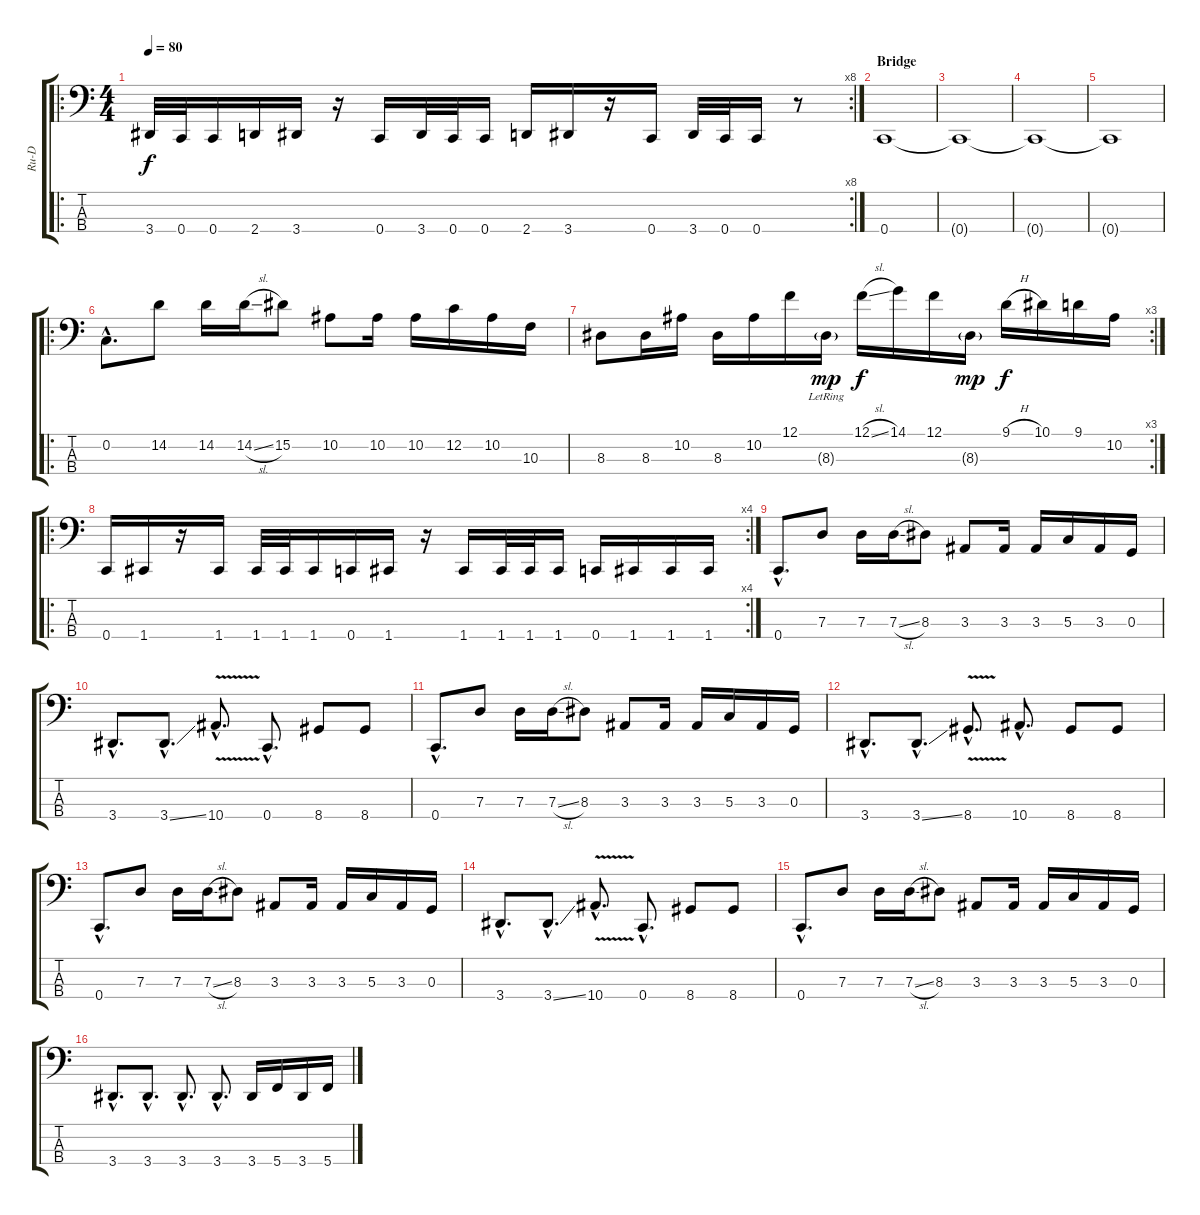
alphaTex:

\track ("Ru-D" "Ru-D") {instrument electricbassfinger}
\staff {score tabs}
\tuning (F2 C2 G1 C1) {hide}
\ro
\rc 8
\ts (4 4)
\tempo 80
\clef f4
\ks c
3.4.32{dy f} 0.4.32 0.4.16 2.4.16 3.4.16 r.16 0.4.16 3.4.32 0.4.32 0.4.16 2.4.16 3.4.16 r.16 0.4.16 3.4.32 0.4.32 0.4.16 r.8 |
\section ("" "Bridge")
0.4.1 |
0.4{t}.1 |
0.4{t}.1 |
0.4{t}.1 |
\ro
0.2{hac}.8{d} 14.2.8 14.2.16 14.2{sl}.16 15.2.8 10.2.8 10.2.16 10.2.16 12.2.16 10.2.16 10.3.16 |
\rc 3
8.3.8 8.3.16 10.2.16 8.3.16 10.2.16 12.1.16 8.3{g lr}.16{dy mp} 12.1{sl}.16{dy f} 14.1.16 12.1.16 8.3{g}.16{dy mp} 9.1{h}.16{dy f} 10.1.16 9.1.16 10.2.16 |
\ro
\rc 4
0.4.16 1.4.16 r.16 1.4.16 1.4.32 1.4.32 1.4.16 0.4.16 1.4.16 r.16 1.4.16 1.4.32 1.4.32 1.4.16 0.4.16 1.4.16 1.4.16 1.4.16 |
0.4{hac}.8{d} 7.3.8 7.3.16 7.3{sl}.16 8.3.8 3.3.8 3.3.16 3.3.16 5.3.16 3.3.16 0.3.16 |
3.4{hac}.8{d} 3.4{ss hac}.8{d} 10.4{v hac}.8{d} 0.4{hac}.8{d} 8.4.8 8.4.8 |
0.4{hac}.8{d} 7.3.8 7.3.16 7.3{sl}.16 8.3.8 3.3.8 3.3.16 3.3.16 5.3.16 3.3.16 0.3.16 |
3.4{hac}.8{d} 3.4{ss hac}.8{d} 8.4{v hac}.8{d} 10.4{hac}.8{d} 8.4.8 8.4.8 |
0.4{hac}.8{d} 7.3.8 7.3.16 7.3{sl}.16 8.3.8 3.3.8 3.3.16 3.3.16 5.3.16 3.3.16 0.3.16 |
3.4{hac}.8{d} 3.4{ss hac}.8{d} 10.4{v hac}.8{d} 0.4{hac}.8{d} 8.4.8 8.4.8 |
0.4{hac}.8{d} 7.3.8 7.3.16 7.3{sl}.16 8.3.8 3.3.8 3.3.16 3.3.16 5.3.16 3.3.16 0.3.16 |
3.4{hac}.8{d} 3.4{hac}.8{d} 3.4{hac}.8{d} 3.4{hac}.8{d} 3.4.16 5.4.16 3.4.16 5.4.16
